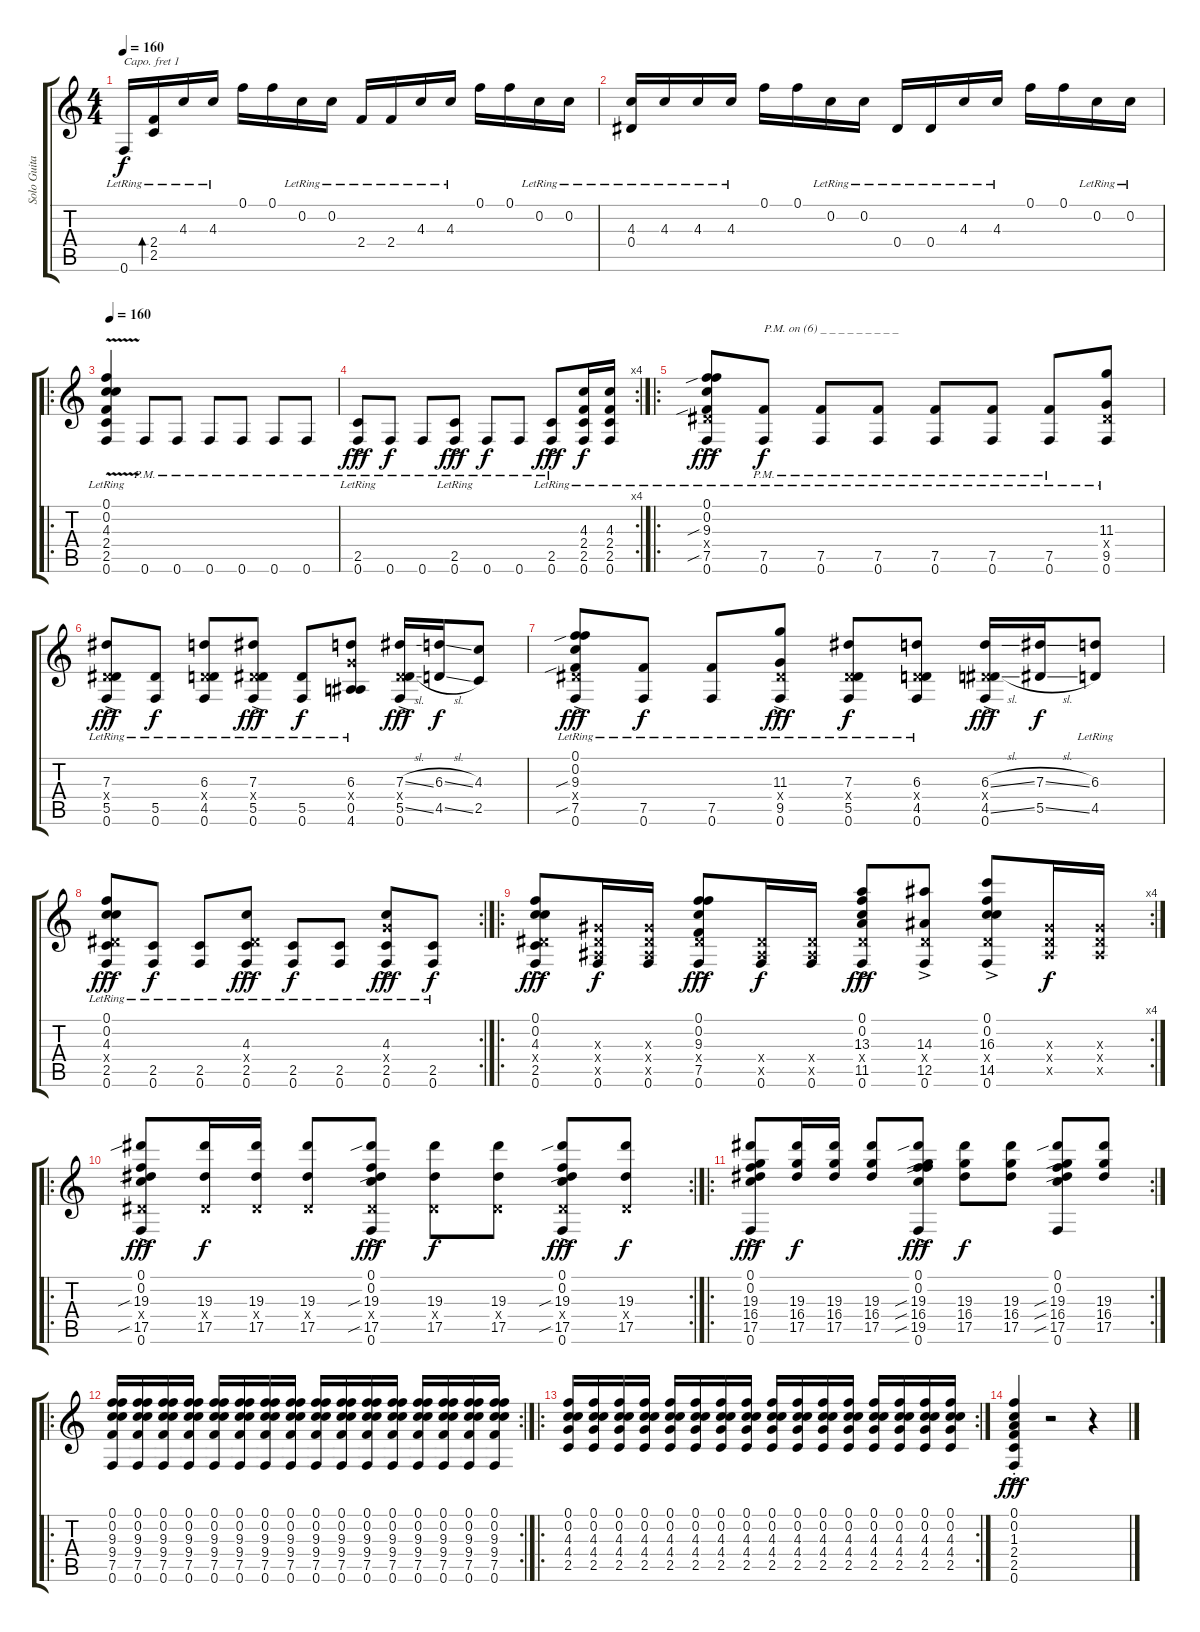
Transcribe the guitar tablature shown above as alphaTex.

\track ("Solo Guitar" "Solo Guita") {instrument acousticguitarsteel}
\staff {score tabs}
\capo 1
\tuning (E4 B3 G3 D3 A2 E2) {hide}
\ts (4 4)
\tempo 160
\clef g2
\ks c
0.6{lr}.16{dy f} (2.4{lr} 2.5{lr}).16{bd 60} 4.3{lr}.16 4.3{lr}.16 0.1.16 0.1.16 0.2{lr}.16 0.2{lr}.16 2.4{lr}.16 2.4{lr}.16 4.3{lr}.16 4.3{lr}.16 0.1.16 0.1.16 0.2{lr}.16 0.2{lr}.16 |
(4.3{lr} 0.4{lr}).16 4.3{lr}.16 4.3{lr}.16 4.3{lr}.16 0.1.16 0.1.16 0.2{lr}.16 0.2{lr}.16 0.4{lr}.16 0.4{lr}.16 4.3{lr}.16 4.3{lr}.16 0.1.16 0.1.16 0.2{lr}.16 0.2{lr}.16 |
\ro
\tempo 160
(0.1{v} 0.2{v lr} 4.3{v lr} 2.4{v lr} 2.5{v lr} 0.6{v}).4 0.6{pm}.8 0.6{pm}.8 0.6{pm}.8 0.6{pm}.8 0.6{pm}.8 0.6{pm}.8 |
\rc 4
(2.5{lr} 0.6{ac pm}).8{dy fff} 0.6{pm}.8{dy f} 0.6{pm}.8 (2.5{ac lr} 0.6{ac pm}).8{dy fff} 0.6{pm}.8{dy f} 0.6{pm}.8 (2.5{ac lr} 0.6{ac pm}).8{dy fff} (4.3{lr} 2.4{lr} 2.5{lr} 0.6).16{dy f} (4.3{lr} 2.4{lr} 2.5{lr} 0.6).16 |
\ro
(0.1 0.2{lr} 9.3{sib lr} 0.4{x} 7.5{sib lr} 0.6{ac}).8{dy fff} (7.5{lr} 0.6{pm}).8{txt "P.M. on (6) _ _ _ _ _ _ _ _ _ " dy f} (7.5{lr} 0.6{pm}).8 (7.5{lr} 0.6{pm}).8 (7.5{lr} 0.6{pm}).8 (7.5{lr} 0.6{pm}).8 (7.5{lr} 0.6{pm}).8 (11.3{lr} 0.4{x} 9.5{lr} 0.6).8 |
(7.3{lr} 0.4{x} 5.5{lr} 0.6{ac}).8{dy fff} (5.5{lr} 0.6).8{dy f} (6.3{lr} 0.4{x} 4.5{lr} 0.6).8 (7.3{lr} 0.4{x} 5.5{lr} 0.6{ac}).8{dy fff} (5.5{lr} 0.6).8{dy f} (6.3{lr} 4.4{x} 0.5{lr} 4.6).8 (7.3{sl} 0.4{x} 5.5{sl} 0.6{ac}).16{dy fff} (6.3{sl} 4.5{sl}).16{dy f} (4.3 2.5).8 |
(0.1 0.2{lr} 9.3{sib lr} 0.4{x} 7.5{sib lr} 0.6{ac}).8{dy fff} (7.5{lr} 0.6).8{dy f} (7.5{lr} 0.6).8 (11.3{lr} 0.4{x} 9.5{lr} 0.6{ac}).8{dy fff} (7.3{lr} 0.4{x} 5.5{lr} 0.6).8{dy f} (6.3{lr} 0.4{x} 4.5{lr} 0.6).8 (6.3{sl} 0.4{x} 4.5{sl} 0.6{ac}).16{dy fff} (7.3{sl} 5.5{sl}).16{dy f} (6.3{lr} 4.5{lr}).8 |
\rc 2
(0.1 0.2{lr} 4.3{lr} 0.4{x} 2.5{lr} 0.6{ac}).8{dy fff} (2.5{lr} 0.6).8{dy f} (2.5{lr} 0.6).8 (4.3{lr} 0.4{x} 2.5{lr} 0.6{ac}).8{dy fff} (2.5{lr} 0.6).8{dy f} (2.5{lr} 0.6).8 (4.3{lr} 4.4{x} 2.5{lr} 0.6{ac}).8{dy fff} (2.5{lr} 0.6).8{dy f} |
\ro
\rc 4
(0.1 0.2 4.3 0.4{x} 2.5 0.6{ac}).8{dy fff} (0.3{x} 0.4{x} 0.5{x} 0.6).16{dy f} (0.3{x} 0.4{x} 0.5{x} 0.6).16 (0.1 0.2 9.3 0.4{x} 7.5 0.6{ac}).8{dy fff} (0.4{x} 0.5{x} 0.6).16{dy f} (0.4{x} 0.5{x} 0.6).16 (0.1 0.2 13.3 0.4{x} 11.5 0.6{ac}).8{dy fff} (14.3 0.4{x} 12.5 0.6{ac}).8 (0.1 0.2 16.3 0.4{x} 14.5 0.6{ac}).8 (0.3{x} 0.4{x} 0.5{x}).16{dy f} (0.3{x} 0.4{x} 0.5{x}).16 |
\ro
\rc 2
(0.1 0.2 19.3{sib} 0.4{x} 17.5{sib} 0.6{ac}).8{dy fff} (19.3 0.4{x} 17.5).16{dy f} (19.3 0.4{x} 17.5).16 (19.3 0.4{x} 17.5).8 (0.1 0.2 19.3{sib} 0.4{x} 17.5{sib} 0.6{ac}).8{dy fff} (19.3 0.4{x} 17.5).8{dy f} (19.3 0.4{x} 17.5).8 (0.1 0.2 19.3{sib} 0.4{x} 17.5{sib} 0.6{ac}).8{dy fff} (19.3 0.4{x} 17.5).8{dy f} |
\ro
\rc 2
(0.1 0.2 19.3 16.4 17.5 0.6{ac}).8{dy fff} (19.3 16.4 17.5).16{dy f} (19.3 16.4 17.5).16 (19.3 16.4 17.5).8 (0.1 0.2 19.3{sib} 16.4{sib} 19.5{sib} 0.6{ac}).8{dy fff} (19.3 16.4 17.5).8{dy f} (19.3 16.4 17.5).8 (0.1 0.2 19.3{sib} 16.4{sib} 17.5{sib} 0.6).8 (19.3 16.4 17.5).8 |
\ro
\rc 2
(0.1 0.2 9.3 9.4 7.5 0.6).16 (0.1 0.2 9.3 9.4 7.5 0.6).16 (0.1 0.2 9.3 9.4 7.5 0.6).16 (0.1 0.2 9.3 9.4 7.5 0.6).16 (0.1 0.2 9.3 9.4 7.5 0.6).16 (0.1 0.2 9.3 9.4 7.5 0.6).16 (0.1 0.2 9.3 9.4 7.5 0.6).16 (0.1 0.2 9.3 9.4 7.5 0.6).16 (0.1 0.2 9.3 9.4 7.5 0.6).16 (0.1 0.2 9.3 9.4 7.5 0.6).16 (0.1 0.2 9.3 9.4 7.5 0.6).16 (0.1 0.2 9.3 9.4 7.5 0.6).16 (0.1 0.2 9.3 9.4 7.5 0.6).16 (0.1 0.2 9.3 9.4 7.5 0.6).16 (0.1 0.2 9.3 9.4 7.5 0.6).16 (0.1 0.2 9.3 9.4 7.5 0.6).16 |
\ro
\rc 2
(0.1 0.2 4.3 4.4 2.5).16 (0.1 0.2 4.3 4.4 2.5).16 (0.1 0.2 4.3 4.4 2.5).16 (0.1 0.2 4.3 4.4 2.5).16 (0.1 0.2 4.3 4.4 2.5).16 (0.1 0.2 4.3 4.4 2.5).16 (0.1 0.2 4.3 4.4 2.5).16 (0.1 0.2 4.3 4.4 2.5).16 (0.1 0.2 4.3 4.4 2.5).16 (0.1 0.2 4.3 4.4 2.5).16 (0.1 0.2 4.3 4.4 2.5).16 (0.1 0.2 4.3 4.4 2.5).16 (0.1 0.2 4.3 4.4 2.5).16 (0.1 0.2 4.3 4.4 2.5).16 (0.1 0.2 4.3 4.4 2.5).16 (0.1 0.2 4.3 4.4 2.5).16 |
(0.1 0.2 1.3 2.4 2.5 0.6{ac st}).4{dy fff} r.2 r.4
